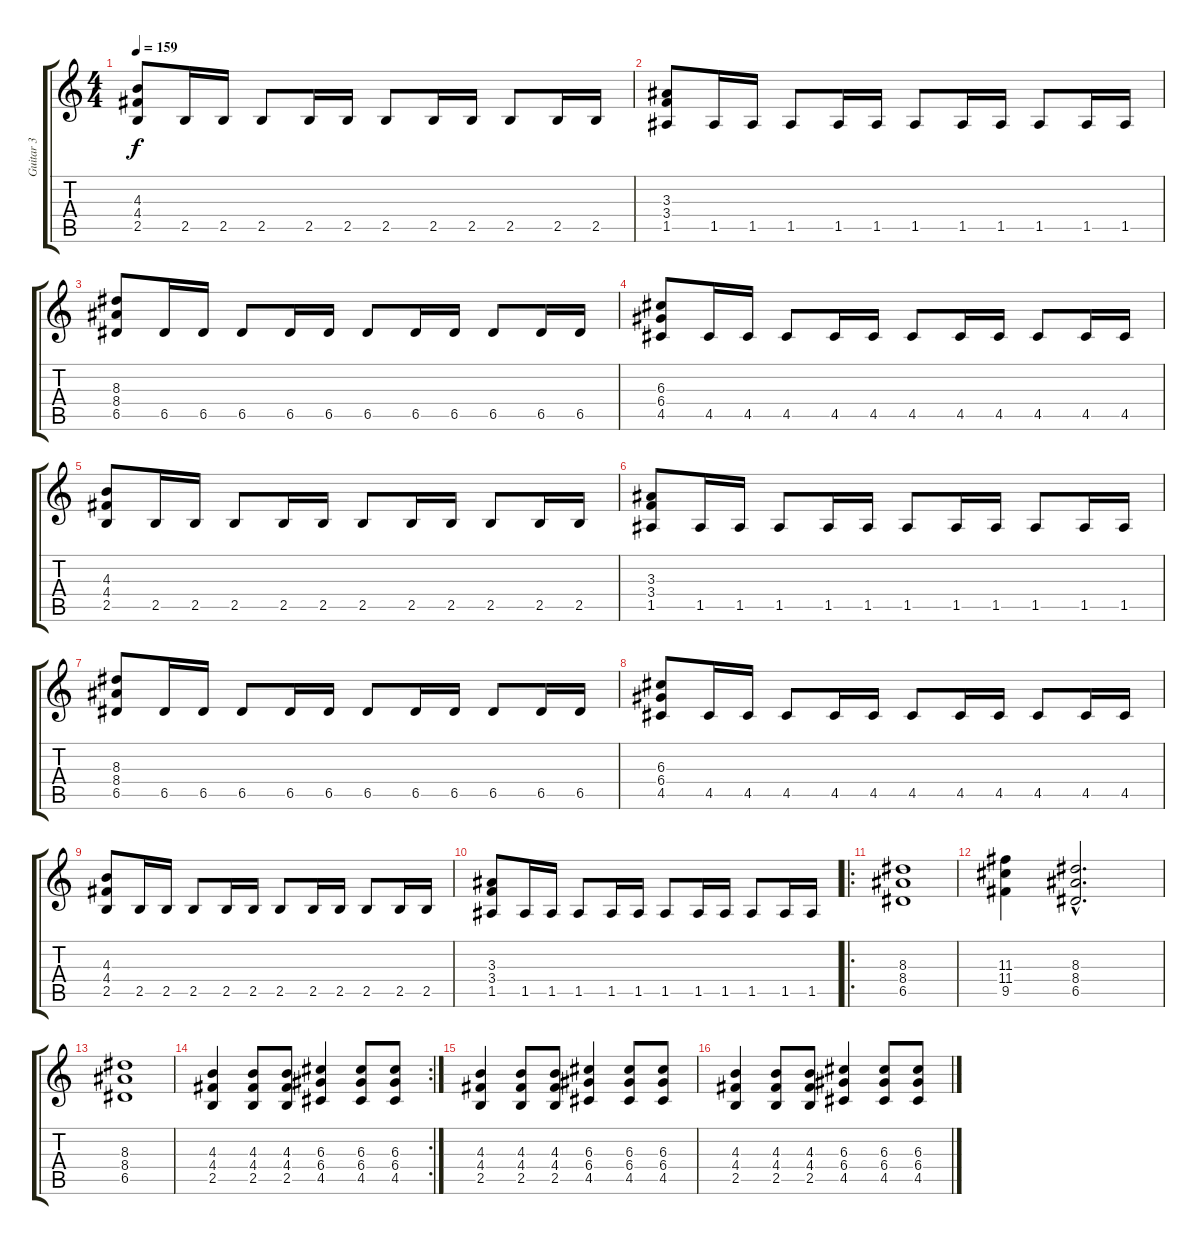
\track ("Guitar 3" "Guitar 3") {instrument distortionguitar}
\staff {score tabs}
\tuning (E4 B3 G3 D3 A2 E2) {hide}
\ts (4 4)
\tempo 159
\clef g2
\ks c
(4.3 4.4 2.5).8{dy f} 2.5.16 2.5.16 2.5.8 2.5.16 2.5.16 2.5.8 2.5.16 2.5.16 2.5.8 2.5.16 2.5.16 |
(3.3 3.4 1.5).8 1.5.16 1.5.16 1.5.8 1.5.16 1.5.16 1.5.8 1.5.16 1.5.16 1.5.8 1.5.16 1.5.16 |
(8.3 8.4 6.5).8 6.5.16 6.5.16 6.5.8 6.5.16 6.5.16 6.5.8 6.5.16 6.5.16 6.5.8 6.5.16 6.5.16 |
(6.3 6.4 4.5).8 4.5.16 4.5.16 4.5.8 4.5.16 4.5.16 4.5.8 4.5.16 4.5.16 4.5.8 4.5.16 4.5.16 |
(4.3 4.4 2.5).8 2.5.16 2.5.16 2.5.8 2.5.16 2.5.16 2.5.8 2.5.16 2.5.16 2.5.8 2.5.16 2.5.16 |
(3.3 3.4 1.5).8 1.5.16 1.5.16 1.5.8 1.5.16 1.5.16 1.5.8 1.5.16 1.5.16 1.5.8 1.5.16 1.5.16 |
(8.3 8.4 6.5).8 6.5.16 6.5.16 6.5.8 6.5.16 6.5.16 6.5.8 6.5.16 6.5.16 6.5.8 6.5.16 6.5.16 |
(6.3 6.4 4.5).8 4.5.16 4.5.16 4.5.8 4.5.16 4.5.16 4.5.8 4.5.16 4.5.16 4.5.8 4.5.16 4.5.16 |
(4.3 4.4 2.5).8 2.5.16 2.5.16 2.5.8 2.5.16 2.5.16 2.5.8 2.5.16 2.5.16 2.5.8 2.5.16 2.5.16 |
(3.3 3.4 1.5).8 1.5.16 1.5.16 1.5.8 1.5.16 1.5.16 1.5.8 1.5.16 1.5.16 1.5.8 1.5.16 1.5.16 |
\ro
(8.3 8.4 6.5).1 |
(11.3 11.4 9.5).4 (8.3{hac} 8.4{hac} 6.5{hac}).2{d} |
(8.3 8.4 6.5).1 |
\rc 2
(4.3 4.4 2.5).4 (4.3 4.4 2.5).8 (4.3 4.4 2.5).8 (6.3 6.4 4.5).4 (6.3 6.4 4.5).8 (6.3 6.4 4.5).8 |
(4.3 4.4 2.5).4 (4.3 4.4 2.5).8 (4.3 4.4 2.5).8 (6.3 6.4 4.5).4 (6.3 6.4 4.5).8 (6.3 6.4 4.5).8 |
(4.3 4.4 2.5).4 (4.3 4.4 2.5).8 (4.3 4.4 2.5).8 (6.3 6.4 4.5).4 (6.3 6.4 4.5).8 (6.3 6.4 4.5).8
